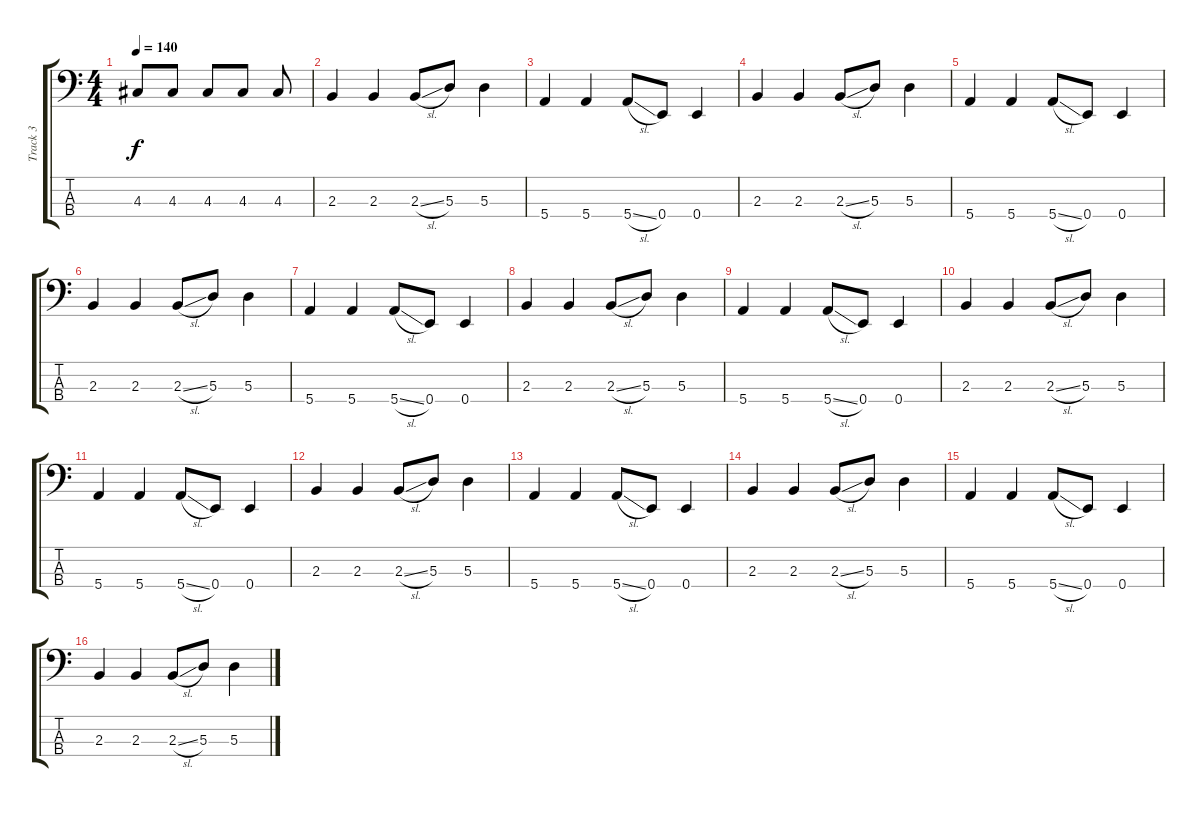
\track ("Track 3" "Track 3") {instrument electricbassfinger}
\staff {score tabs}
\tuning (G2 D2 A1 E1) {hide}
\ts (4 4)
\tempo 140
\clef f4
\ks c
4.3.8{dy f} 4.3.8 4.3.8 4.3.8 4.3.8 |
2.3.4 2.3.4 2.3{sl}.8 5.3.8 5.3.4 |
5.4.4 5.4.4 5.4{sl}.8 0.4.8 0.4.4 |
2.3.4 2.3.4 2.3{sl}.8 5.3.8 5.3.4 |
5.4.4 5.4.4 5.4{sl}.8 0.4.8 0.4.4 |
2.3.4 2.3.4 2.3{sl}.8 5.3.8 5.3.4 |
5.4.4 5.4.4 5.4{sl}.8 0.4.8 0.4.4 |
2.3.4 2.3.4 2.3{sl}.8 5.3.8 5.3.4 |
5.4.4 5.4.4 5.4{sl}.8 0.4.8 0.4.4 |
2.3.4 2.3.4 2.3{sl}.8 5.3.8 5.3.4 |
5.4.4 5.4.4 5.4{sl}.8 0.4.8 0.4.4 |
2.3.4 2.3.4 2.3{sl}.8 5.3.8 5.3.4 |
5.4.4 5.4.4 5.4{sl}.8 0.4.8 0.4.4 |
2.3.4 2.3.4 2.3{sl}.8 5.3.8 5.3.4 |
5.4.4 5.4.4 5.4{sl}.8 0.4.8 0.4.4 |
2.3.4 2.3.4 2.3{sl}.8 5.3.8 5.3.4
